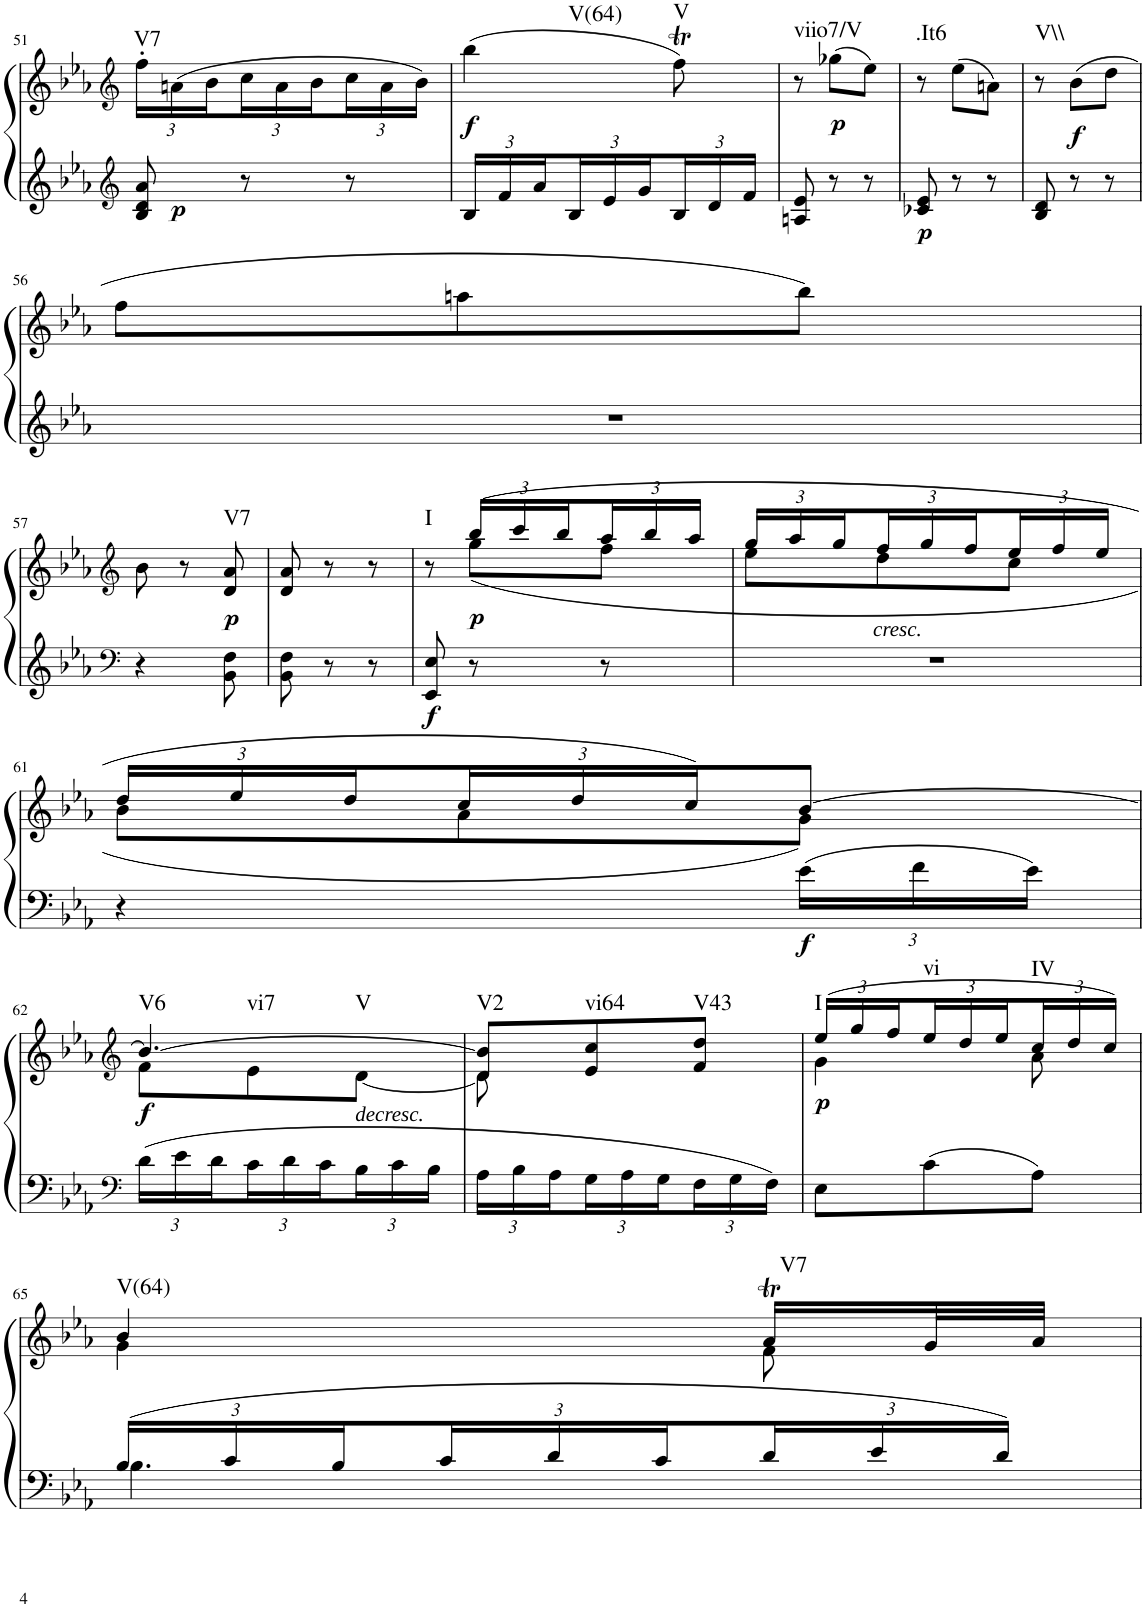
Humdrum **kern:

**kern	**kern	**dynam	**harte
*part1	*part1	*part1	*part1
*staff2	*staff1	*staff1/2	*
*I"Klavier linke Hand	*	*	*
!!LO:PB:g=z
*clefG2	*clefG2	*	*
*k[b-e-a-]	*k[b-e-a-]	*	*
*M3/8	*M3/8	*	*
*	*Xbrackettup	*	*
=51	=51	=51	=51
!	!	!LO:DY:b=2	!LO:H:kt=V7
8B-/ 8d/ 8a-/	24ff'\LL	p	N
.	(24an\	.	.
.	24b-\	.	.
8r	24cc\	.	.
.	24a\	.	.
.	24b-\	.	.
8r	24cc\	.	.
.	24a\	.	.
.	24b-\JJ)	.	.
=52	=52	=52	=52
*Xbrackettup	*	*	*
!	!	!LO:DY:b	!LO:H:kt=V(64)
24B-/LL	(4bb-\	f	N
24f/	.	.	.
24a-/	.	.	.
24B-/	.	.	.
24e-/	.	.	.
24g/	.	.	.
!	!	!	!LO:H:kt=V
24B-/	8ffT\)	.	N
24d/	.	.	.
24f/JJ	.	.	.
=53	=53	=53	=53
!	!	!	!LO:H:kt=viio7/V
8An/ 8e-/	8r	.	N
!	!	!LO:DY:b	!
8r	(8gg-X\L	p	.
8r	8ee-\J)	.	.
=54	=54	=54	=54
!	!	!LO:DY:b=2	!LO:H:kt=.It6
8c-X/ 8e-/	8r	p	N
8r	(8ee-\L	.	.
8r	8an\J)	.	.
=55	=55	=55	=55
!	!	!	!LO:H:kt=V\\
8B-/ 8d/	8r	.	N
!	!	!LO:DY:b	!
8r	(8b-\L	f	.
8r	8dd\J	.	.
!!LO:LB:g=z
=56	=56	=56	=56
4.r	8ff\L	.	.
.	8aan\	.	.
.	8bb-\J)	.	.
!!LO:LB:g=z
=57	=57	=57	=57
*clefF4	*clefG2	*	*
4r	8b-\	.	.
.	8r	.	.
!	!	!LO:DY:b	!LO:H:kt=V7
8BB-\ 8F\	8d/ 8a-/	p	N
=58	=58	=58	=58
8BB-\ 8F\	8d/ 8a-/	.	.
8r	8r	.	.
8r	8r	.	.
=59	=59	=59	=59
*	*^	*	*
!	!	!	!LO:DY:b=2	!LO:H:kt=I
8EE-/ 8E-/	8r	8ryy	f	N
!	!	!	!LO:DY:b	!
8r	(24bb-/LL	(8gg\L	p	.
.	24ccc/	.	.	.
.	24bb-/	.	.	.
8r	24aa-/	8ff\J	.	.
.	24bb-/	.	.	.
.	24aa-/JJ	.	.	.
=60	=60	=60	=60	=60
4.r	24gg/LL	8ee-\L	.	.
.	24aa-/	.	.	.
.	24gg/	.	.	.
!	!LO:TX:b:i:t=cresc.	!	!	!
.	24ff/	8dd\	.	.
.	24gg/	.	.	.
.	24ff/	.	.	.
.	24ee-/	8cc\J	.	.
.	24ff/	.	.	.
.	24ee-/JJ	.	.	.
!!LO:LB:g=z	!!
=61	=61	=61	=61	=61
4r	24dd/LL	8b-\L	.	.
.	24ee-/	.	.	.
.	24dd/	.	.	.
.	24cc/	8a-\	.	.
.	24dd/	.	.	.
.	24cc/J)	.	.	.
!	!	!	!LO:DY:b=2	!
24e-\LL	[8b-/J	8g\J)	f	.
24f\	.	.	.	.
24e-\JJ	.	.	.	.
!!LO:LB:g=z	!!
=62	=62	=62	=62	=62
*clefF4	*clefG2	*	*	*
!	!	!	!LO:DY:b	!LO:H:n=1:kt=V6
!	!	!	!	!LO:H:n=2:kt=V
24d\LL	4.b-/_	8f\L	f	N N
24e-\	.	.	.	.
24d\	.	.	.	.
!	!	!	!	!LO:H:kt=vi7
24c\	.	8e-\	.	N
24d\	.	.	.	.
24c\	.	.	.	.
!	!	!LO:TX:b:i:t=decresc.	!	!
24B-\	.	[8d\J	.	.
24c\	.	.	.	.
24B-\JJ	.	.	.	.
=63	=63	=63	=63	=63
!	!	!	!	!LO:H:kt=V2
24A-\LL	8d/ 8b-/]L	8d\]	.	N
24B-\	.	.	.	.
24A-\	.	.	.	.
!	!	!	!	!LO:H:kt=vi64
24G\	8e-/ 8cc/	4ryy	.	N
24A-\	.	.	.	.
24G\	.	.	.	.
!	!	!	!	!LO:H:kt=V43
24F\	8f/ 8dd/J	.	.	N
24G\	.	.	.	.
24F\JJ	.	.	.	.
=64	=64	=64	=64	=64
!	!	!	!LO:DY:b	!LO:H:kt=I
8E-\L	(24ee-/LL	4g\	p	N
.	24gg/	.	.	.
.	24ff/	.	.	.
!	!	!	!	!LO:H:kt=vi
8c\	24ee-/	.	.	N
.	24dd/	.	.	.
.	24ee-/	.	.	.
!	!	!	!	!LO:H:kt=IV
8A-\J	24cc/	8a-\	.	N
.	24dd/	.	.	.
.	24cc/JJ)	.	.	.
!!LO:LB:g=z	!!
=65	=65	=65	=65	=65
*^	*	*	*	*
!	!	!	!	!	!LO:H:kt=V(64)
24B-/LL	4.B-\	4b-/	4g\	.	N
24c/	.	.	.	.	.
24B-/	.	.	.	.	.
24c/	.	.	.	.	.
24d/	.	.	.	.	.
24c/	.	.	.	.	.
!	!	!	!	!	!LO:H:kt=V7
24d/	.	16a-T/LL	8f\	.	N
24e-/	.	.	.	.	.
.	.	32g/L	.	.	.
24d/JJ	.	.	.	.	.
.	.	32a-/JJJ	.	.	.
*v	*v	*	*	*	*
*	*v	*v	*	*
=	=	=	=
*-	*-	*-	*-
